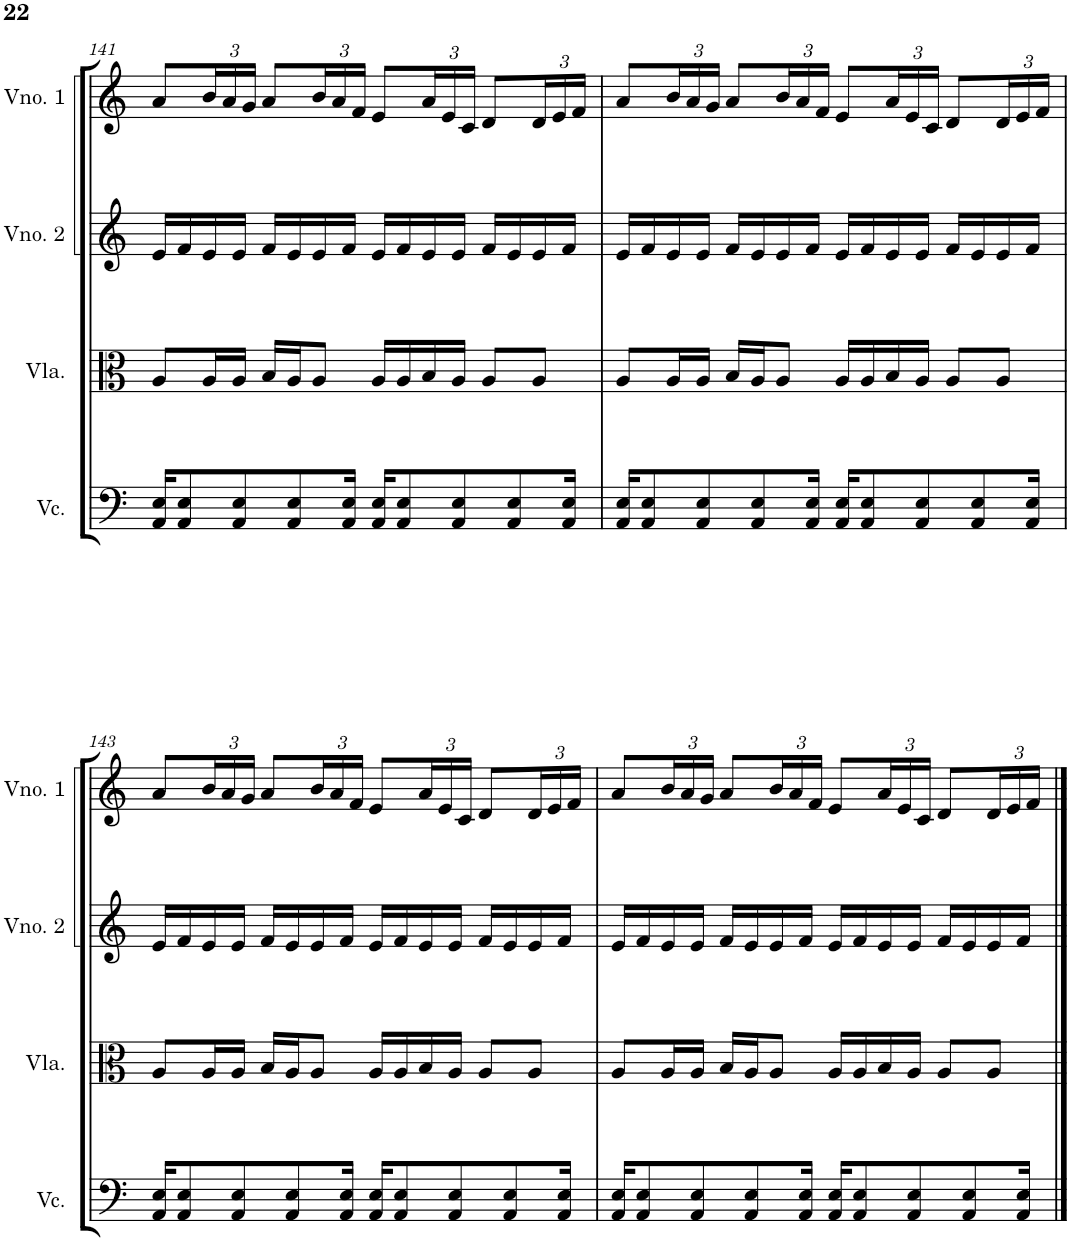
**kern	**kern	**kern	**kern
*part4	*part3	*part2	*part1
*staff4	*staff3	*staff2	*staff1
*I"Violoncelo	*I"Viola	*I"Violino 2	*I"Violino 1
*I'Vc.	*I'Vla.	*I'Vno. 2	*I'Vno. 1
!!LO:PB:g=z
*clefF4	*clefC3	*clefG2	*clefG2
*k[]	*k[]	*k[]	*k[]
*M4/4	*M4/4	*M4/4	*M4/4
=141	=141	=141	=141
16AA/ 16E/KL	8A/L	16e/LL	8a/L
8AA/ 8E/	.	16f/	.
*	*	*	*Xbrackettup
.	16A/L	16e/	24b/L
.	.	.	24a/
8AA/ 8E/	16A/JJ	16e/JJ	.
.	.	.	24g/JJ
.	16B/LL	16f/LL	8a/L
8AA/ 8E/	16A/J	16e/	.
.	8A/J	16e/	24b/L
.	.	.	24a/
16AA/ 16E/Jk	.	16f/JJ	.
.	.	.	24f/JJ
16AA/ 16E/KL	16A/LL	16e/LL	8e/L
8AA/ 8E/	16A/	16f/	.
.	16B/	16e/	24a/L
.	.	.	24e/
8AA/ 8E/	16A/JJ	16e/JJ	.
.	.	.	24c/JJ
.	8A/L	16f/LL	8d/L
8AA/ 8E/	.	16e/	.
.	8A/J	16e/	24d/L
.	.	.	24e/
16AA/ 16E/Jk	.	16f/JJ	.
.	.	.	24f/JJ
=142	=142	=142	=142
16AA/ 16E/KL	8A/L	16e/LL	8a/L
8AA/ 8E/	.	16f/	.
.	16A/L	16e/	24b/L
.	.	.	24a/
8AA/ 8E/	16A/JJ	16e/JJ	.
.	.	.	24g/JJ
.	16B/LL	16f/LL	8a/L
8AA/ 8E/	16A/J	16e/	.
.	8A/J	16e/	24b/L
.	.	.	24a/
16AA/ 16E/Jk	.	16f/JJ	.
.	.	.	24f/JJ
16AA/ 16E/KL	16A/LL	16e/LL	8e/L
8AA/ 8E/	16A/	16f/	.
.	16B/	16e/	24a/L
.	.	.	24e/
8AA/ 8E/	16A/JJ	16e/JJ	.
.	.	.	24c/JJ
.	8A/L	16f/LL	8d/L
8AA/ 8E/	.	16e/	.
.	8A/J	16e/	24d/L
.	.	.	24e/
16AA/ 16E/Jk	.	16f/JJ	.
.	.	.	24f/JJ
!!LO:LB:g=z
=143	=143	=143	=143
16AA/ 16E/KL	8A/L	16e/LL	8a/L
8AA/ 8E/	.	16f/	.
.	16A/L	16e/	24b/L
.	.	.	24a/
8AA/ 8E/	16A/JJ	16e/JJ	.
.	.	.	24g/JJ
.	16B/LL	16f/LL	8a/L
8AA/ 8E/	16A/J	16e/	.
.	8A/J	16e/	24b/L
.	.	.	24a/
16AA/ 16E/Jk	.	16f/JJ	.
.	.	.	24f/JJ
16AA/ 16E/KL	16A/LL	16e/LL	8e/L
8AA/ 8E/	16A/	16f/	.
.	16B/	16e/	24a/L
.	.	.	24e/
8AA/ 8E/	16A/JJ	16e/JJ	.
.	.	.	24c/JJ
.	8A/L	16f/LL	8d/L
8AA/ 8E/	.	16e/	.
.	8A/J	16e/	24d/L
.	.	.	24e/
16AA/ 16E/Jk	.	16f/JJ	.
.	.	.	24f/JJ
=144	=144	=144	=144
16AA/ 16E/KL	8A/L	16e/LL	8a/L
8AA/ 8E/	.	16f/	.
.	16A/L	16e/	24b/L
.	.	.	24a/
8AA/ 8E/	16A/JJ	16e/JJ	.
.	.	.	24g/JJ
.	16B/LL	16f/LL	8a/L
8AA/ 8E/	16A/J	16e/	.
.	8A/J	16e/	24b/L
.	.	.	24a/
16AA/ 16E/Jk	.	16f/JJ	.
.	.	.	24f/JJ
16AA/ 16E/KL	16A/LL	16e/LL	8e/L
8AA/ 8E/	16A/	16f/	.
.	16B/	16e/	24a/L
.	.	.	24e/
8AA/ 8E/	16A/JJ	16e/JJ	.
.	.	.	24c/JJ
.	8A/L	16f/LL	8d/L
8AA/ 8E/	.	16e/	.
.	8A/J	16e/	24d/L
.	.	.	24e/
16AA/ 16E/Jk	.	16f/JJ	.
.	.	.	24f/JJ
==	==	==	==
*-	*-	*-	*-
